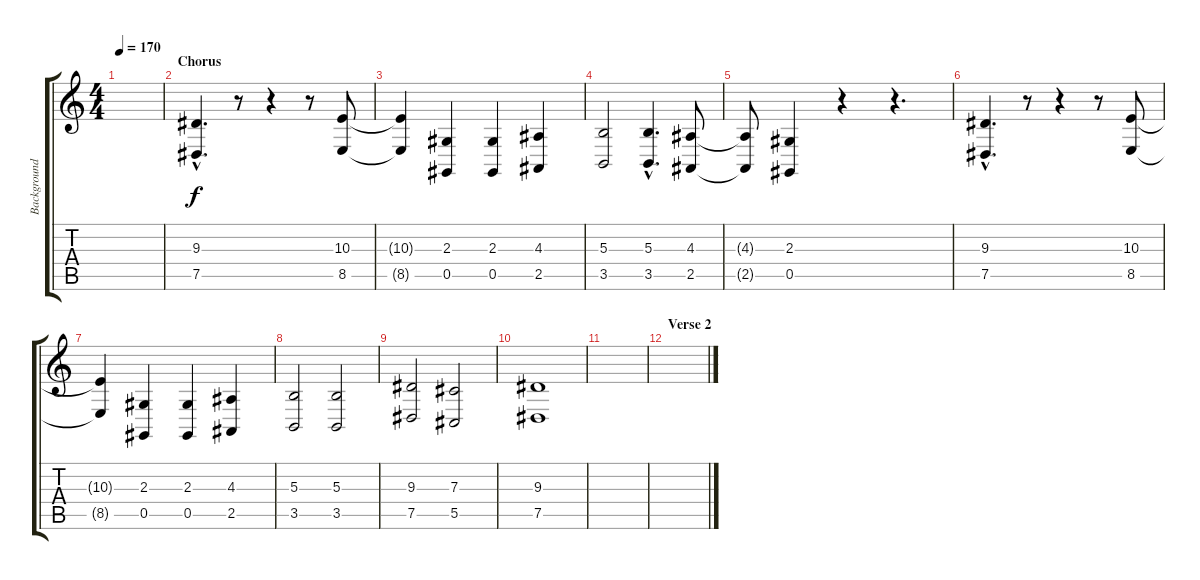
\track ("Background Vocals" "Background") {instrument choiraahs}
\staff {score tabs}
\tuning (Eb4 Bb3 Gb3 Db3 Ab2 Eb2) {hide}
\ts (4 4)
\tempo 170
\clef g2
\ks c
|
\section ("" "Chorus")
(9.3{hac} 7.5{hac}).4{d} r.8 r.4 r.8 (10.3 8.5).8 |
(10.3{t} 8.5{t}).4 (2.3 0.5).4 (2.3 0.5).4 (4.3 2.5).4 |
(5.3 3.5).2 (5.3{hac} 3.5{hac}).4{d} (4.3 2.5).8 |
(4.3{t} 2.5{t}).8 (2.3 0.5).4 r.4 r.4{d} |
(9.3{hac} 7.5{hac}).4{d} r.8 r.4 r.8 (10.3 8.5).8 |
(10.3{t} 8.5{t}).4 (2.3 0.5).4 (2.3 0.5).4 (4.3 2.5).4 |
(5.3 3.5).2 (5.3 3.5).2 |
(9.3 7.5).2 (7.3 5.5).2 |
(9.3 7.5).1 |
|
\section ("" "Verse 2")
